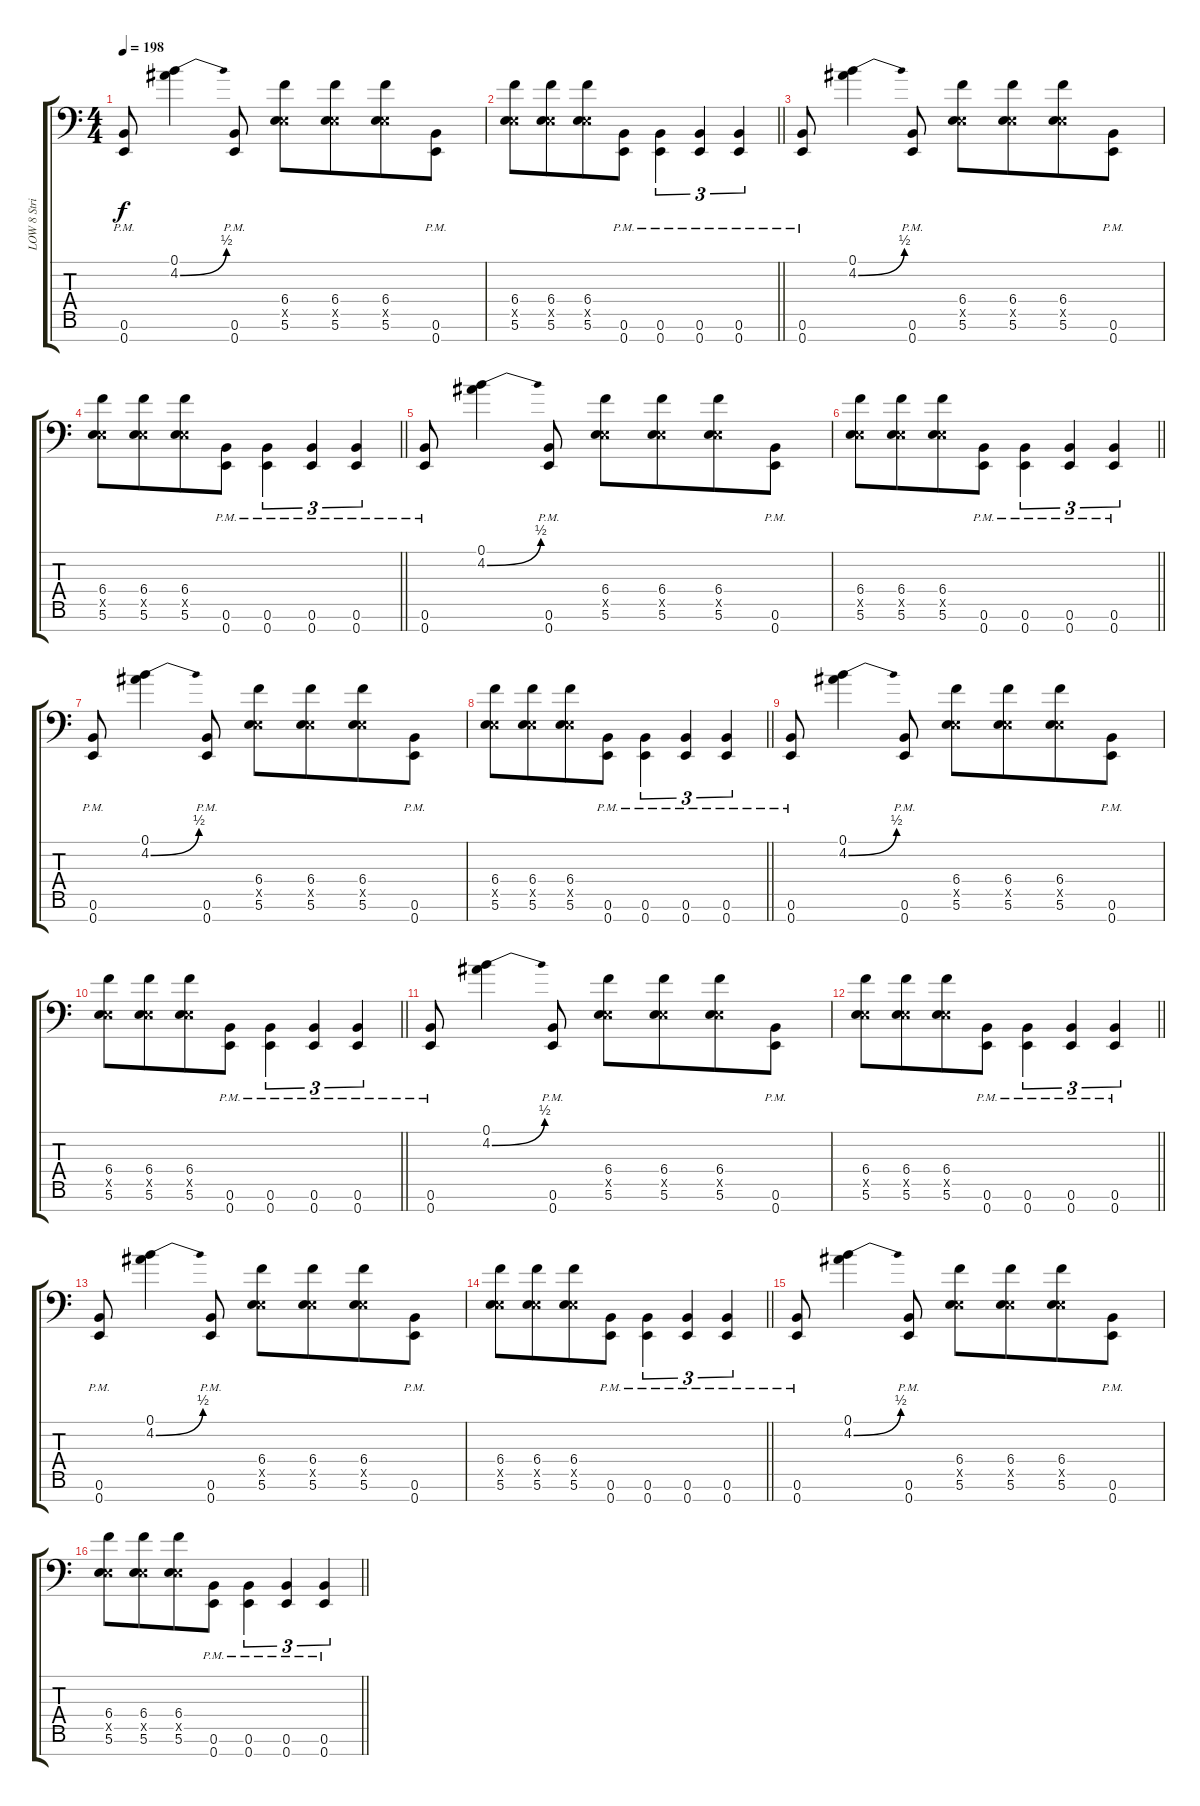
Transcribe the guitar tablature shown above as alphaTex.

\track ("LOW 8 String LEFT" "LOW 8 Stri") {instrument electricguitarclean}
\staff {score tabs}
\tuning (B3 Gb3 E3 B2 E2 B1 E1) {hide}
\ts (4 4)
\tempo 198
\clef f4
\ks c
(0.6{pm} 0.7{pm}).8{dy f} (0.1 4.2{be (bend 0 0 60 2)}).4 (0.6{pm} 0.7{pm}).8 (6.4 0.5{x} 5.6).8 (6.4 0.5{x} 5.6).8{beam merge} (6.4 0.5{x} 5.6).8 (0.6{pm} 0.7{pm}).8 |
\barLineRight lightlight
(6.4 0.5{x} 5.6).8 (6.4 0.5{x} 5.6).8{beam merge} (6.4 0.5{x} 5.6).8{beam merge} (0.6{pm} 0.7{pm}).8{beam merge} (0.6{pm} 0.7{pm}).4{tu (3 2)} (0.6{pm} 0.7{pm}).4{tu (3 2)} (0.6{pm} 0.7{pm}).4{tu (3 2)} |
(0.6{pm} 0.7{pm}).8 (0.1 4.2{be (bend 0 0 60 2)}).4 (0.6{pm} 0.7{pm}).8 (6.4 0.5{x} 5.6).8 (6.4 0.5{x} 5.6).8{beam merge} (6.4 0.5{x} 5.6).8 (0.6{pm} 0.7{pm}).8 |
\barLineRight lightlight
(6.4 0.5{x} 5.6).8 (6.4 0.5{x} 5.6).8{beam merge} (6.4 0.5{x} 5.6).8{beam merge} (0.6{pm} 0.7{pm}).8{beam merge} (0.6{pm} 0.7{pm}).4{tu (3 2)} (0.6{pm} 0.7{pm}).4{tu (3 2)} (0.6{pm} 0.7{pm}).4{tu (3 2)} |
(0.6{pm} 0.7{pm}).8{volume 5} (0.1 4.2{be (bend 0 0 60 2)}).4 (0.6{pm} 0.7{pm}).8 (6.4 0.5{x} 5.6).8 (6.4 0.5{x} 5.6).8{beam merge} (6.4 0.5{x} 5.6).8 (0.6{pm} 0.7{pm}).8 |
\barLineRight lightlight
(6.4 0.5{x} 5.6).8 (6.4 0.5{x} 5.6).8{beam merge} (6.4 0.5{x} 5.6).8{beam merge} (0.6{pm} 0.7{pm}).8{beam merge} (0.6{pm} 0.7{pm}).4{tu (3 2)} (0.6{pm} 0.7{pm}).4{tu (3 2)} (0.6{pm} 0.7{pm}).4{tu (3 2)} |
(0.6{pm} 0.7{pm}).8 (0.1 4.2{be (bend 0 0 60 2)}).4 (0.6{pm} 0.7{pm}).8 (6.4 0.5{x} 5.6).8 (6.4 0.5{x} 5.6).8{beam merge} (6.4 0.5{x} 5.6).8 (0.6{pm} 0.7{pm}).8 |
\barLineRight lightlight
(6.4 0.5{x} 5.6).8 (6.4 0.5{x} 5.6).8{beam merge} (6.4 0.5{x} 5.6).8{beam merge} (0.6{pm} 0.7{pm}).8{beam merge} (0.6{pm} 0.7{pm}).4{tu (3 2)} (0.6{pm} 0.7{pm}).4{tu (3 2)} (0.6{pm} 0.7{pm}).4{tu (3 2)} |
(0.6{pm} 0.7{pm}).8 (0.1 4.2{be (bend 0 0 60 2)}).4 (0.6{pm} 0.7{pm}).8 (6.4 0.5{x} 5.6).8 (6.4 0.5{x} 5.6).8{beam merge} (6.4 0.5{x} 5.6).8 (0.6{pm} 0.7{pm}).8 |
\barLineRight lightlight
(6.4 0.5{x} 5.6).8 (6.4 0.5{x} 5.6).8{beam merge} (6.4 0.5{x} 5.6).8{beam merge} (0.6{pm} 0.7{pm}).8{beam merge} (0.6{pm} 0.7{pm}).4{tu (3 2)} (0.6{pm} 0.7{pm}).4{tu (3 2)} (0.6{pm} 0.7{pm}).4{tu (3 2)} |
(0.6{pm} 0.7{pm}).8 (0.1 4.2{be (bend 0 0 60 2)}).4 (0.6{pm} 0.7{pm}).8 (6.4 0.5{x} 5.6).8 (6.4 0.5{x} 5.6).8{beam merge} (6.4 0.5{x} 5.6).8 (0.6{pm} 0.7{pm}).8 |
\barLineRight lightlight
(6.4 0.5{x} 5.6).8 (6.4 0.5{x} 5.6).8{beam merge} (6.4 0.5{x} 5.6).8{beam merge} (0.6{pm} 0.7{pm}).8{beam merge} (0.6{pm} 0.7{pm}).4{tu (3 2)} (0.6{pm} 0.7{pm}).4{tu (3 2)} (0.6{pm} 0.7{pm}).4{tu (3 2)} |
(0.6{pm} 0.7{pm}).8{volume 2} (0.1 4.2{be (bend 0 0 60 2)}).4 (0.6{pm} 0.7{pm}).8 (6.4 0.5{x} 5.6).8 (6.4 0.5{x} 5.6).8{beam merge} (6.4 0.5{x} 5.6).8 (0.6{pm} 0.7{pm}).8 |
\barLineRight lightlight
(6.4 0.5{x} 5.6).8 (6.4 0.5{x} 5.6).8{beam merge} (6.4 0.5{x} 5.6).8{beam merge} (0.6{pm} 0.7{pm}).8{beam merge} (0.6{pm} 0.7{pm}).4{tu (3 2)} (0.6{pm} 0.7{pm}).4{tu (3 2)} (0.6{pm} 0.7{pm}).4{tu (3 2)} |
(0.6{pm} 0.7{pm}).8 (0.1 4.2{be (bend 0 0 60 2)}).4 (0.6{pm} 0.7{pm}).8 (6.4 0.5{x} 5.6).8 (6.4 0.5{x} 5.6).8{beam merge} (6.4 0.5{x} 5.6).8 (0.6{pm} 0.7{pm}).8 |
\barLineRight lightlight
(6.4 0.5{x} 5.6).8 (6.4 0.5{x} 5.6).8{beam merge} (6.4 0.5{x} 5.6).8{beam merge} (0.6{pm} 0.7{pm}).8{beam merge} (0.6{pm} 0.7{pm}).4{tu (3 2)} (0.6{pm} 0.7{pm}).4{tu (3 2)} (0.6{pm} 0.7{pm}).4{tu (3 2)}
